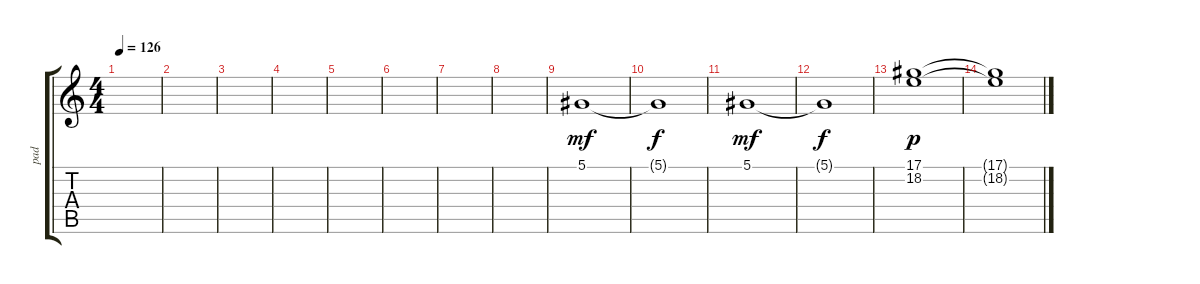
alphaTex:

\track ("pad" "pad") {instrument pad2warm}
\staff {score tabs}
\tuning (Eb4 Bb3 Gb3 Db3 Ab2 Eb2) {hide}
\ts (4 4)
\tempo 126
\clef g2
\ks c
|
|
|
|
|
|
|
|
5.1.1{dy mf} |
5.1{t}.1{dy f} |
5.1.1{dy mf} |
5.1{t}.1{dy f} |
(17.1 18.2).1{dy p} |
(17.1{t} 18.2{t}).1
